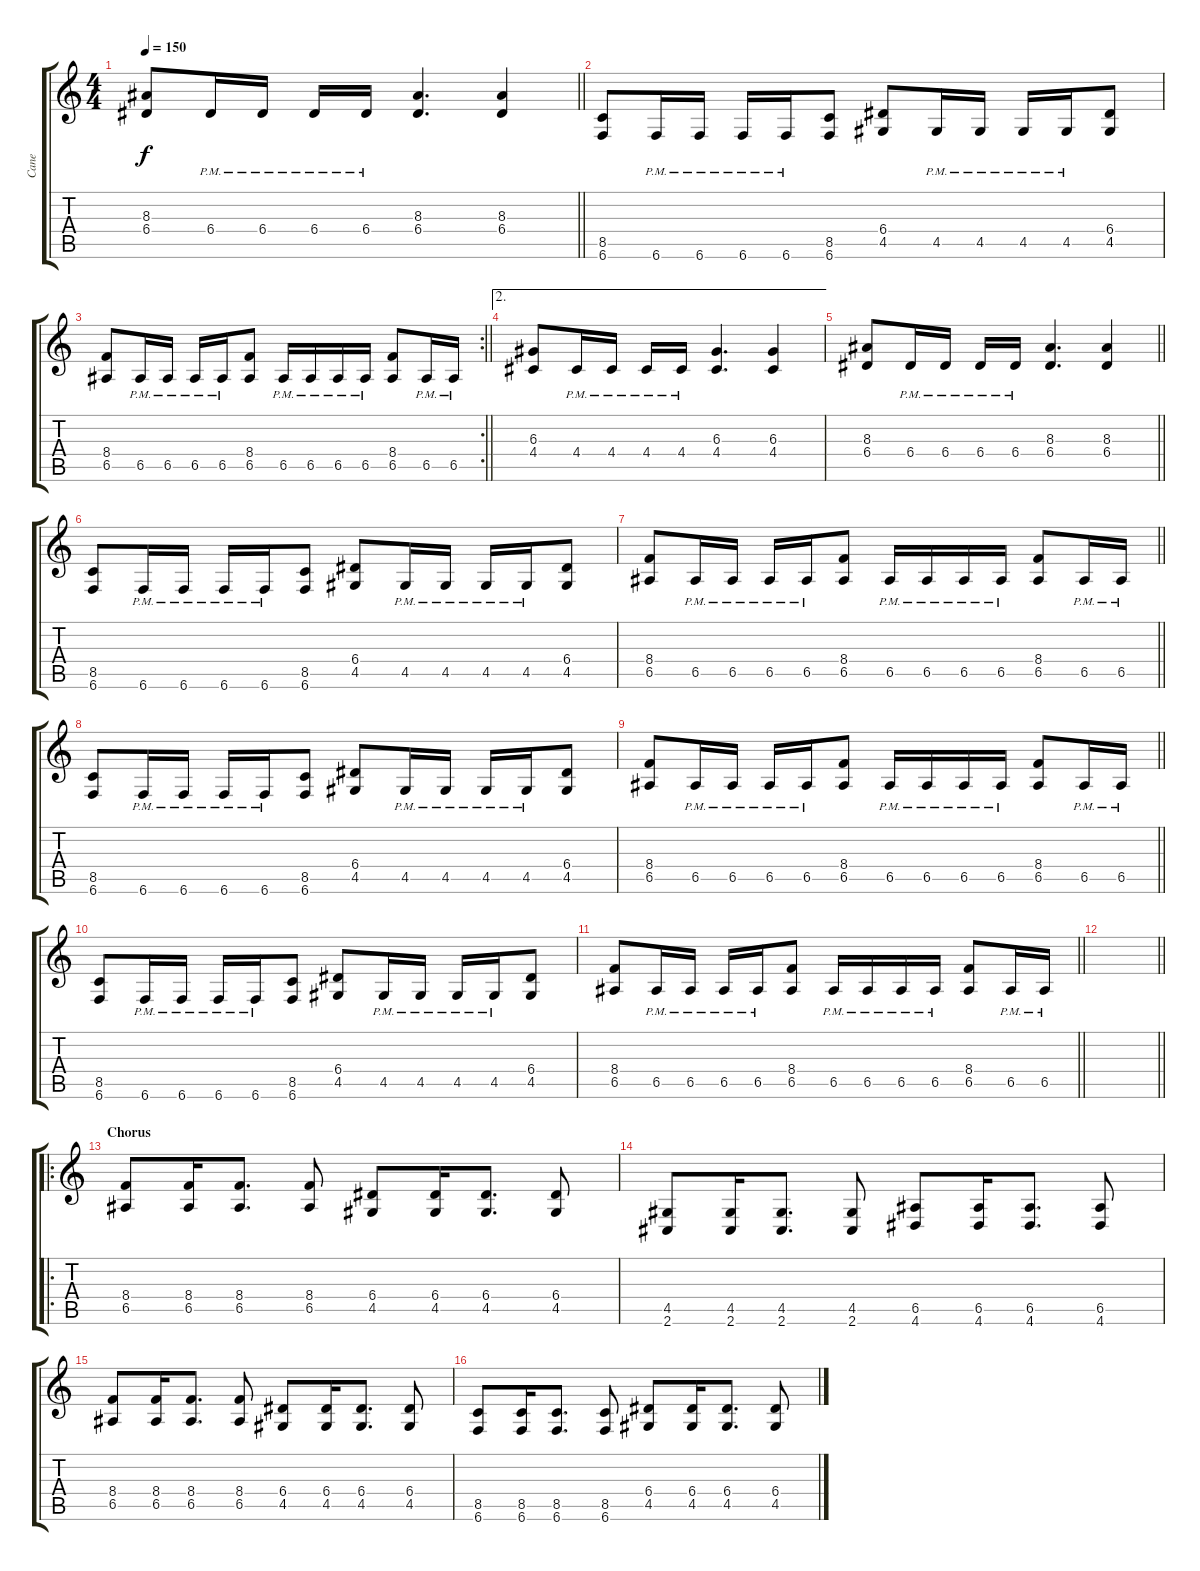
\track ("Cane" "Cane") {instrument distortionguitar}
\staff {score tabs}
\tuning (B3 Gb3 D3 A2 E2 B1) {hide}
\ts (4 4)
\tempo 150
\clef g2
\barLineRight lightlight
\ks c
(8.3 6.4).8{dy f} 6.4{pm}.16 6.4{pm}.16 6.4{pm}.16 6.4{pm}.16 (8.3 6.4).4{d} (8.3 6.4).4 |
\section ("" "")
(8.5 6.6).8 6.6{pm}.16 6.6{pm}.16 6.6{pm}.16 6.6{pm}.16 (8.5 6.6).8 (6.4 4.5).8 4.5{pm}.16 4.5{pm}.16 4.5{pm}.16 4.5{pm}.16 (6.4 4.5).8 |
\rc 2
\barLineRight lightlight
(8.4 6.5).8 6.5{pm}.16 6.5{pm}.16 6.5{pm}.16 6.5{pm}.16 (8.4 6.5).8 6.5{pm}.16 6.5{pm}.16 6.5{pm}.16 6.5{pm}.16 (8.4 6.5).8 6.5{pm}.16 6.5{pm}.16 |
\ae 2
(6.3 4.4).8 4.4{pm}.16 4.4{pm}.16 4.4{pm}.16 4.4{pm}.16 (6.3 4.4).4{d} (6.3 4.4).4 |
\barLineRight lightlight
(8.3 6.4).8 6.4{pm}.16 6.4{pm}.16 6.4{pm}.16 6.4{pm}.16 (8.3 6.4).4{d} (8.3 6.4).4 |
\section ("" "")
(8.5 6.6).8 6.6{pm}.16 6.6{pm}.16 6.6{pm}.16 6.6{pm}.16 (8.5 6.6).8 (6.4 4.5).8 4.5{pm}.16 4.5{pm}.16 4.5{pm}.16 4.5{pm}.16 (6.4 4.5).8 |
\barLineRight lightlight
(8.4 6.5).8 6.5{pm}.16 6.5{pm}.16 6.5{pm}.16 6.5{pm}.16 (8.4 6.5).8 6.5{pm}.16 6.5{pm}.16 6.5{pm}.16 6.5{pm}.16 (8.4 6.5).8 6.5{pm}.16 6.5{pm}.16 |
(8.5 6.6).8 6.6{pm}.16 6.6{pm}.16 6.6{pm}.16 6.6{pm}.16 (8.5 6.6).8 (6.4 4.5).8 4.5{pm}.16 4.5{pm}.16 4.5{pm}.16 4.5{pm}.16 (6.4 4.5).8 |
\barLineRight lightlight
(8.4 6.5).8 6.5{pm}.16 6.5{pm}.16 6.5{pm}.16 6.5{pm}.16 (8.4 6.5).8 6.5{pm}.16 6.5{pm}.16 6.5{pm}.16 6.5{pm}.16 (8.4 6.5).8 6.5{pm}.16 6.5{pm}.16 |
(8.5 6.6).8 6.6{pm}.16 6.6{pm}.16 6.6{pm}.16 6.6{pm}.16 (8.5 6.6).8 (6.4 4.5).8 4.5{pm}.16 4.5{pm}.16 4.5{pm}.16 4.5{pm}.16 (6.4 4.5).8 |
\barLineRight lightlight
(8.4 6.5).8 6.5{pm}.16 6.5{pm}.16 6.5{pm}.16 6.5{pm}.16 (8.4 6.5).8 6.5{pm}.16 6.5{pm}.16 6.5{pm}.16 6.5{pm}.16 (8.4 6.5).8 6.5{pm}.16 6.5{pm}.16 |
\barLineRight lightlight
|
\ro
\section ("" "Chorus")
(8.4 6.5).8 (8.4 6.5).16 (8.4 6.5).8{d} (8.4 6.5).8 (6.4 4.5).8 (6.4 4.5).16 (6.4 4.5).8{d} (6.4 4.5).8 |
(4.5 2.6).8 (4.5 2.6).16 (4.5 2.6).8{d} (4.5 2.6).8 (6.5 4.6).8 (6.5 4.6).16 (6.5 4.6).8{d} (6.5 4.6).8 |
(8.4 6.5).8 (8.4 6.5).16 (8.4 6.5).8{d} (8.4 6.5).8 (6.4 4.5).8 (6.4 4.5).16 (6.4 4.5).8{d} (6.4 4.5).8 |
(8.5 6.6).8 (8.5 6.6).16 (8.5 6.6).8{d} (8.5 6.6).8 (6.4 4.5).8 (6.4 4.5).16 (6.4 4.5).8{d} (6.4 4.5).8
